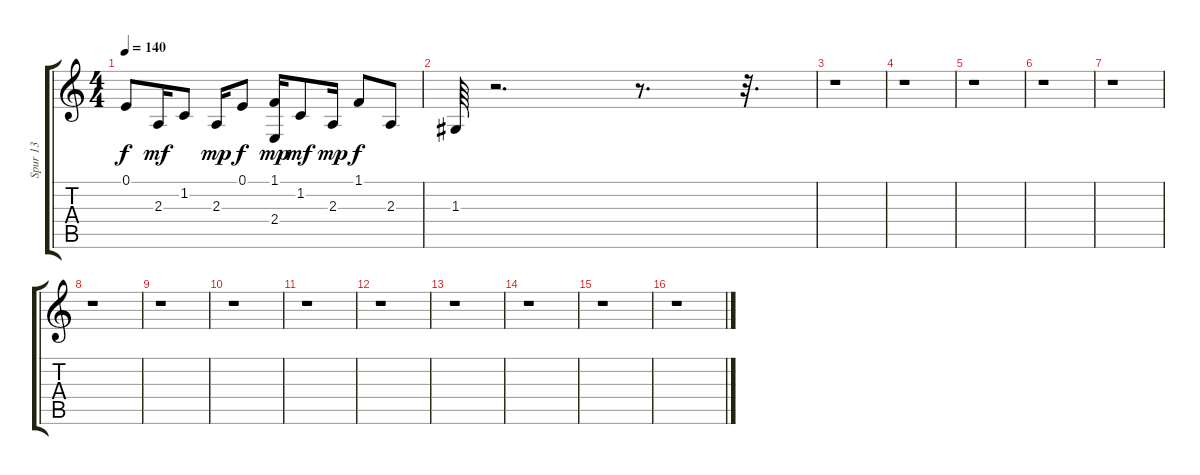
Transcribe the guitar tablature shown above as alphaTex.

\track ("Spur 13" "Spur 13") {instrument lead8bassandlead}
\staff {score tabs}
\tuning (E4 B3 G3 D3 A2 E2) {hide}
\ts (4 4)
\tempo 140
\clef g2
\ks c
0.1.8{dy f} 2.3.16{dy mf} 1.2.8 2.3.16{dy mp} 0.1.8{dy f} (1.1 2.4).16{dy mp} 1.2.8{dy mf} 2.3.16{dy mp} 1.1.8{dy f} 2.3.8 |
1.3.64 r.2{d} r.8{d} r.32{d} |
r.1 |
r.1 |
r.1 |
r.1 |
r.1 |
r.1 |
r.1 |
r.1 |
r.1 |
r.1 |
r.1 |
r.1 |
r.1 |
r.1
